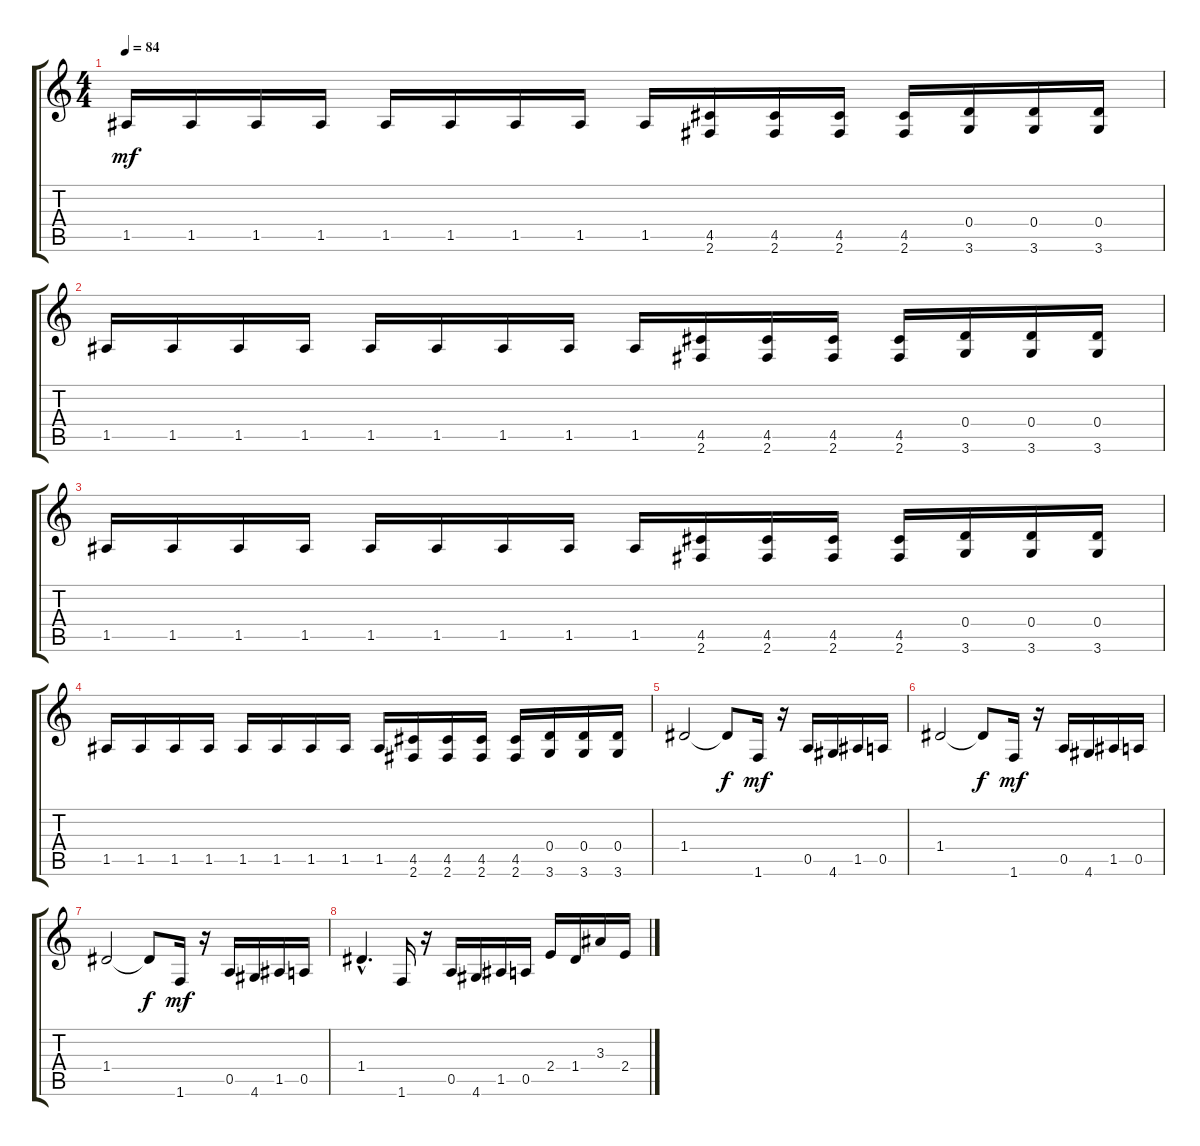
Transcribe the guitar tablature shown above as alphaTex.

\track "" {instrument distortionguitar}
\staff {score tabs}
\tuning (E4 B3 G3 D3 A2 E2) {hide}
\ts (4 4)
\tempo 84
\clef g2
\ks c
1.5.16{dy mf} 1.5.16 1.5.16 1.5.16 1.5.16 1.5.16 1.5.16 1.5.16 1.5.16 (4.5 2.6).16 (4.5 2.6).16 (4.5 2.6).16 (4.5 2.6).16 (0.4 3.6).16 (0.4 3.6).16 (0.4 3.6).16 |
1.5.16 1.5.16 1.5.16 1.5.16 1.5.16 1.5.16 1.5.16 1.5.16 1.5.16 (4.5 2.6).16 (4.5 2.6).16 (4.5 2.6).16 (4.5 2.6).16 (0.4 3.6).16 (0.4 3.6).16 (0.4 3.6).16 |
1.5.16 1.5.16 1.5.16 1.5.16 1.5.16 1.5.16 1.5.16 1.5.16 1.5.16 (4.5 2.6).16 (4.5 2.6).16 (4.5 2.6).16 (4.5 2.6).16 (0.4 3.6).16 (0.4 3.6).16 (0.4 3.6).16 |
1.5.16 1.5.16 1.5.16 1.5.16 1.5.16 1.5.16 1.5.16 1.5.16 1.5.16 (4.5 2.6).16 (4.5 2.6).16 (4.5 2.6).16 (4.5 2.6).16 (0.4 3.6).16 (0.4 3.6).16 (0.4 3.6).16 |
1.4.2 1.4{t}.8{dy f} 1.6.16{dy mf} r.16 0.5.16 4.6.16 1.5.16 0.5.16 |
1.4.2 1.4{t}.8{dy f} 1.6.16{dy mf} r.16 0.5.16 4.6.16 1.5.16 0.5.16 |
1.4.2 1.4{t}.8{dy f} 1.6.16{dy mf} r.16 0.5.16 4.6.16 1.5.16 0.5.16 |
1.4{hac}.4{d} 1.6.16 r.16 0.5.16 4.6.16 1.5.16 0.5.16 2.4.16 1.4.16 3.3.16 2.4.16
